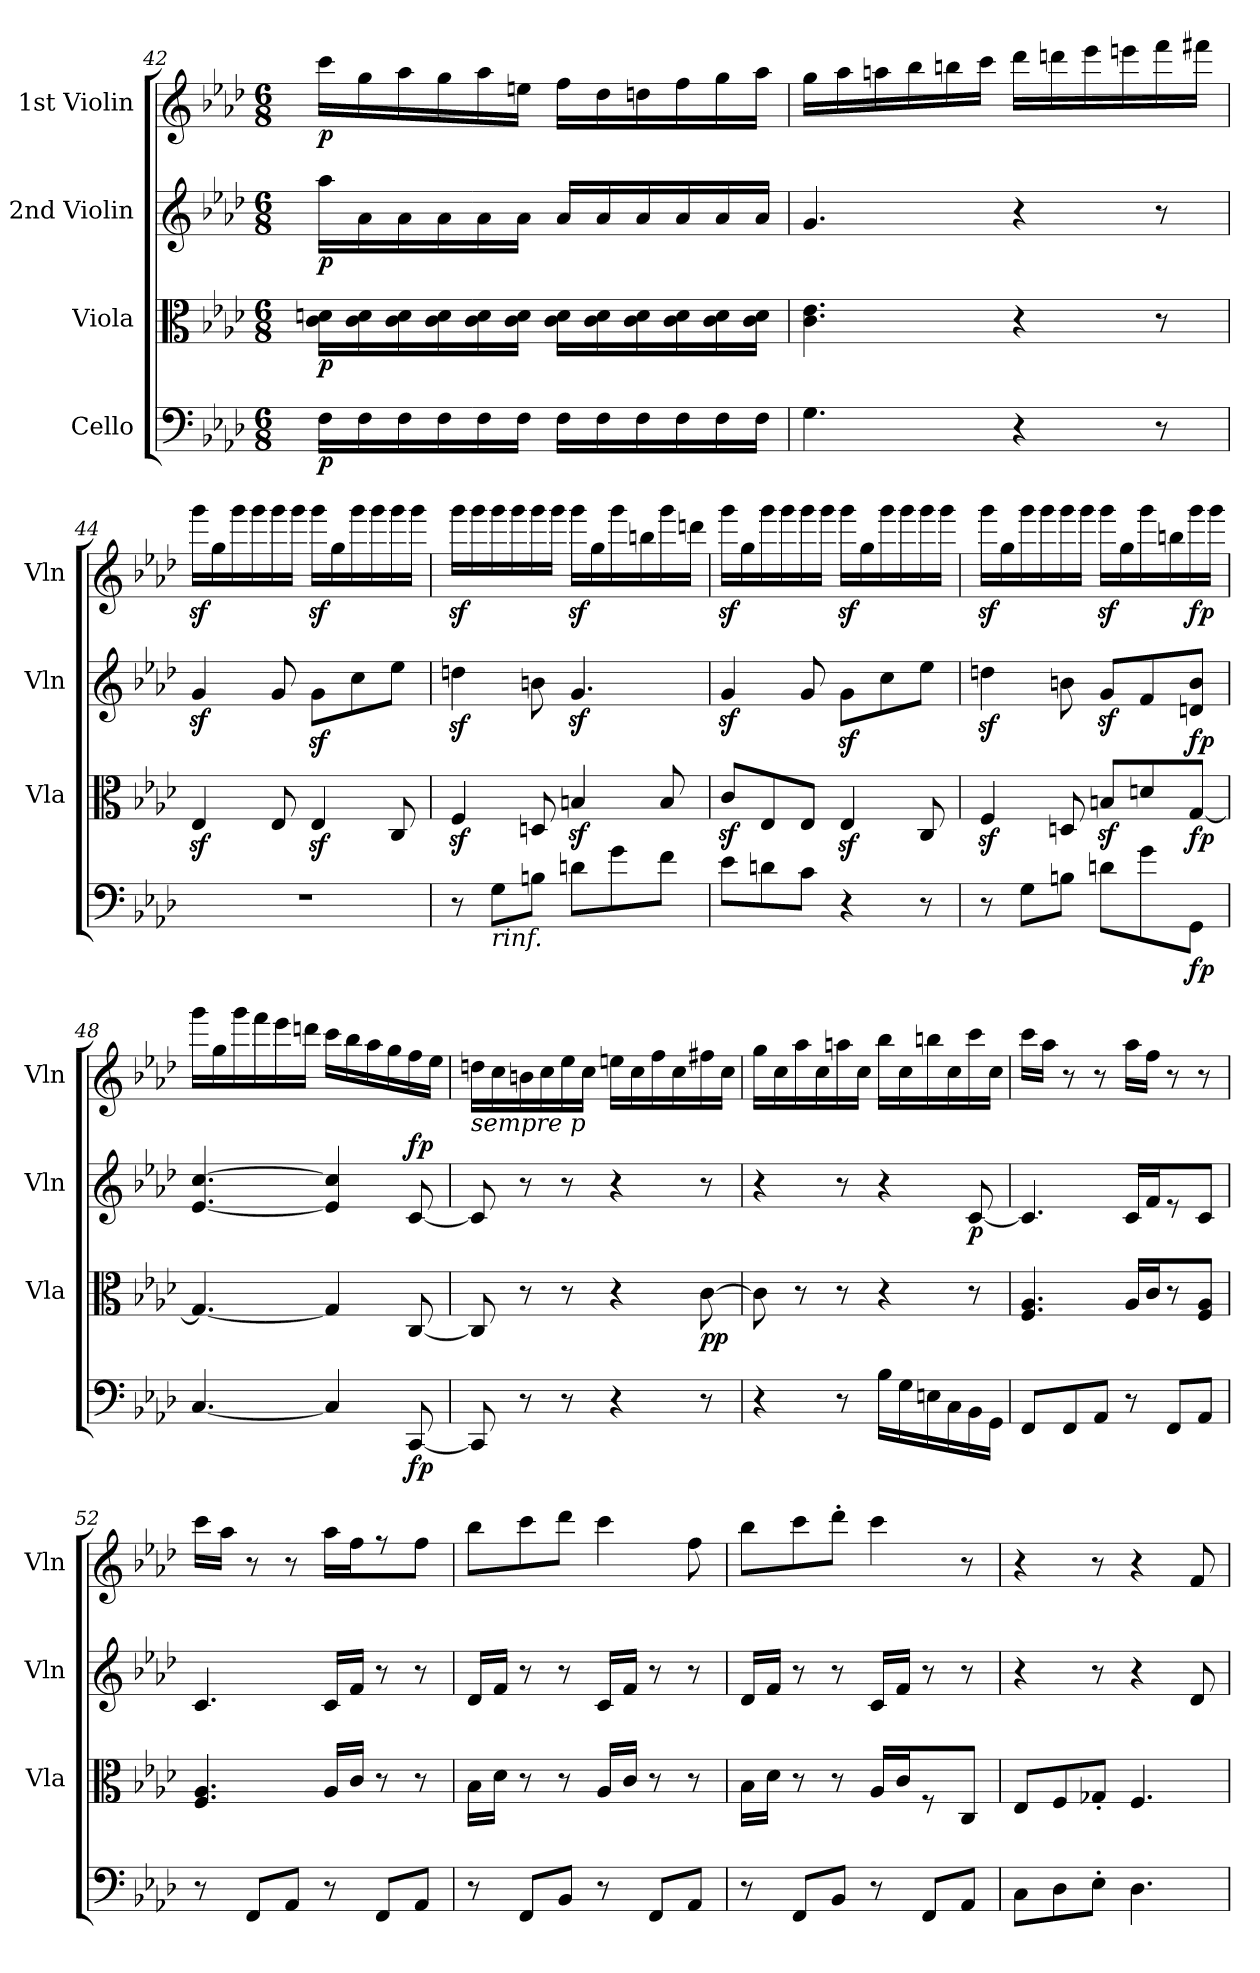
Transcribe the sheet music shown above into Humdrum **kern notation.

**kern	**dynam	**kern	**dynam	**kern	**dynam	**kern	**dynam
*part4	*part4	*part3	*part3	*part2	*part2	*part1	*part1
*staff4	*staff4	*staff3	*staff3	*staff2	*staff2	*staff1	*staff1
*I"Cello	*	*I"Viola	*	*I"2nd Violin	*	*I"1st Violin	*
*	*	*I'Vla	*	*I'Vln	*	*I'Vln	*
!!LO:LB:g=z
*clefF4	*	*clefC3	*	*clefG2	*	*clefG2	*
*k[b-e-a-d-]	*	*k[b-e-a-d-]	*	*k[b-e-a-d-]	*	*k[b-e-a-d-]	*
*M6/8	*	*M6/8	*	*M6/8	*	*M6/8	*
=42	=42	=42	=42	=42	=42	=42	=42
!	!LO:DY:b	!	!LO:DY:b	!	!LO:DY:b	!	!LO:DY:b
16F\LL	p	16c\ 16dn\LL	p	16aa-\LL	p	16ccc\LL	p
16F\	.	16c\ 16d\	.	16a-\	.	16gg\	.
16F\	.	16c\ 16d\	.	16a-\	.	16aa-\	.
16F\	.	16c\ 16d\	.	16a-\	.	16gg\	.
16F\	.	16c\ 16d\	.	16a-\	.	16aa-\	.
16F\JJ	.	16c\ 16d\JJ	.	16a-\JJ	.	16een\JJ	.
16F\LL	.	16c\ 16d\LL	.	16a-/LL	.	16ff\LL	.
16F\	.	16c\ 16d\	.	16a-/	.	16dd-\	.
16F\	.	16c\ 16d\	.	16a-/	.	16ddn\	.
16F\	.	16c\ 16d\	.	16a-/	.	16ff\	.
16F\	.	16c\ 16d\	.	16a-/	.	16gg\	.
16F\JJ	.	16c\ 16d\JJ	.	16a-/JJ	.	16aa-\JJ	.
!!LO:PB:g=z
=43	=43	=43	=43	=43	=43	=43	=43
4.G\	.	4.c\ 4.e-\	.	4.g/	.	16gg\LL	.
.	.	.	.	.	.	16aa-\	.
.	.	.	.	.	.	16aan\	.
.	.	.	.	.	.	16bb-\	.
.	.	.	.	.	.	16bbn\	.
.	.	.	.	.	.	16ccc\JJ	.
4r	.	4r	.	4r	.	16ddd-\LL	.
.	.	.	.	.	.	16dddn\	.
.	.	.	.	.	.	16eee-\	.
.	.	.	.	.	.	16eeen\	.
8r	.	8r	.	8r	.	16fff\	.
.	.	.	.	.	.	16fff#X\JJ	.
=44	=44	=44	=44	=44	=44	=44	=44
2.r	.	4E-z</	.	4gz</	.	16gggz<\LL	.
.	.	.	.	.	.	16gg\	.
.	.	.	.	.	.	16ggg\	.
.	.	.	.	.	.	16ggg\	.
.	.	8E-/	.	8g/	.	16ggg\	.
.	.	.	.	.	.	16ggg\JJ	.
.	.	4E-z</	.	8gz<\L	.	16gggz<\LL	.
.	.	.	.	.	.	16gg\	.
.	.	.	.	8cc\	.	16ggg\	.
.	.	.	.	.	.	16ggg\	.
.	.	8C/	.	8ee-\J	.	16ggg\	.
.	.	.	.	.	.	16ggg\JJ	.
!!LO:LB:g=z
=45	=45	=45	=45	=45	=45	=45	=45
8r	.	4Fz</	.	4ddnz<\	.	16gggz<\LL	.
.	.	.	.	.	.	16ggg\	.
!LO:TX:b:i:t=rinf.	!	!	!	!	!	!	!
8G\L	.	.	.	.	.	16ggg\	.
.	.	.	.	.	.	16ggg\	.
8Bn\J	.	8Dn/	.	8bn\	.	16ggg\	.
.	.	.	.	.	.	16ggg\JJ	.
8dn\L	.	4Bnz</	.	4.gz</	.	16gggz<\LL	.
.	.	.	.	.	.	16gg\	.
8g\	.	.	.	.	.	16ggg\	.
.	.	.	.	.	.	16bbn\	.
8f\J	.	8B/	.	.	.	16ggg\	.
.	.	.	.	.	.	16dddn\JJ	.
!!LO:LB:g=z
=46	=46	=46	=46	=46	=46	=46	=46
8e-\L	.	8cz</L	.	4gz</	.	16gggz<\LL	.
.	.	.	.	.	.	16gg\	.
8dn\	.	8E-/	.	.	.	16ggg\	.
.	.	.	.	.	.	16ggg\	.
8c\J	.	8E-/J	.	8g/	.	16ggg\	.
.	.	.	.	.	.	16ggg\JJ	.
4r	.	4E-z</	.	8gz<\L	.	16gggz<\LL	.
.	.	.	.	.	.	16gg\	.
.	.	.	.	8cc\	.	16ggg\	.
.	.	.	.	.	.	16ggg\	.
8r	.	8C/	.	8ee-\J	.	16ggg\	.
.	.	.	.	.	.	16ggg\JJ	.
=47	=47	=47	=47	=47	=47	=47	=47
8r	.	4Fz</	.	4ddnz<\	.	16gggz<\LL	.
.	.	.	.	.	.	16gg\	.
8G\L	.	.	.	.	.	16ggg\	.
.	.	.	.	.	.	16ggg\	.
8Bn\J	.	8Dn/	.	8bn\	.	16ggg\	.
.	.	.	.	.	.	16ggg\JJ	.
8dn\L	.	8Bnz</L	.	8gz</L	.	16gggz<\LL	.
.	.	.	.	.	.	16gg\	.
8g\	.	8dn/	.	8f/	.	16ggg\	.
.	.	.	.	.	.	16bbn\	.
!	!LO:DY:b	!	!LO:DY:b	!	!LO:DY:b	!	!LO:DY:b
8GG\J	fp	[8G/J	fp	8dn/ 8b/J	fp	16ggg\	fp
.	.	.	.	.	.	16ggg\JJ	.
!!LO:PB:g=z
=48	=48	=48	=48	=48	=48	=48	=48
[4.C/	.	4.G/_	.	[4.e-/ [4.cc/	.	16ggg\LL	.
.	.	.	.	.	.	16gg\	.
.	.	.	.	.	.	16ggg\	.
.	.	.	.	.	.	16fff\	.
.	.	.	.	.	.	16eee-\	.
.	.	.	.	.	.	16dddn\JJ	.
4C/]	.	4G/]	.	4e-/] 4cc/]	.	16ccc\LL	.
.	.	.	.	.	.	16bb-\	.
.	.	.	.	.	.	16aa-\	.
.	.	.	.	.	.	16gg\	.
!	!LO:DY:b	!	!LO:DY:b	!	!	!	!
!	!	!	!LO:DY:n=1:a	!	!LO:DY:a	!	!
[8CC/	fp	[8C/	fp fp	[8c/	fp	16ff\	.
.	.	.	.	.	.	16ee-\JJ	.
!!LO:LB:g=z
=49	=49	=49	=49	=49	=49	=49	=49
!	!	!	!	!	!	!LO:TX:b:i:t=sempre p	!
8CC/]	.	8C/]	.	8c/]	.	16ddn\LL	.
.	.	.	.	.	.	16cc\	.
8r	.	8r	.	8r	.	16bn\	.
.	.	.	.	.	.	16cc\	.
8r	.	8r	.	8r	.	16ee-\	.
.	.	.	.	.	.	16cc\JJ	.
4r	.	4r	.	4r	.	16een\LL	.
.	.	.	.	.	.	16cc\	.
.	.	.	.	.	.	16ff\	.
.	.	.	.	.	.	16cc\	.
!	!	!	!LO:DY:b	!	!	!	!
8r	.	[8c\	pp	8r	.	16ff#X\	.
.	.	.	.	.	.	16cc\JJ	.
=50	=50	=50	=50	=50	=50	=50	=50
4r	.	8c\]	.	4r	.	16gg\LL	.
.	.	.	.	.	.	16cc\	.
.	.	8r	.	.	.	16aa-\	.
.	.	.	.	.	.	16cc\	.
8r	.	8r	.	8r	.	16aan\	.
.	.	.	.	.	.	16cc\JJ	.
16B-\LL	.	4r	.	4r	.	16bb-\LL	.
16G\	.	.	.	.	.	16cc\	.
16En\	.	.	.	.	.	16bbn\	.
16C\	.	.	.	.	.	16cc\	.
!	!	!	!	!	!LO:DY:b	!	!
16BB-\	.	8r	.	[8c/	p	16ccc\	.
16GG\JJ	.	.	.	.	.	16cc\JJ	.
=51	=51	=51	=51	=51	=51	=51	=51
8FF/L	.	4.F/ 4.A-/	.	4.c/]	.	16ccc\LL	.
.	.	.	.	.	.	16aa-\JJ	.
8FF/	.	.	.	.	.	8r	.
8AA-/J	.	.	.	.	.	8r	.
8r	.	16A-/LL	.	16c/LL	.	16aa-\LL	.
.	.	16c/J	.	16f/J	.	16ff\JJ	.
8FF/L	.	8r	.	8r	.	8r	.
8AA-/J	.	8F/ 8A-/J	.	8c/J	.	8r	.
!!LO:LB:g=z
=52	=52	=52	=52	=52	=52	=52	=52
8r	.	4.F/ 4.A-/	.	4.c/	.	16ccc\LL	.
.	.	.	.	.	.	16aa-\JJ	.
8FF/L	.	.	.	.	.	8r	.
8AA-/J	.	.	.	.	.	8r	.
8r	.	16A-/LL	.	16c/LL	.	16aa-\LL	.
.	.	16c/JJ	.	16f/JJ	.	16ff\J	.
8FF/L	.	8r	.	8r	.	8r	.
8AA-/J	.	8r	.	8r	.	8ff\J	.
!!LO:PB:g=z
=53	=53	=53	=53	=53	=53	=53	=53
8r	.	16B-\LL	.	16d-/LL	.	8bb-\L	.
.	.	16d-\JJ	.	16f/JJ	.	.	.
8FF/L	.	8r	.	8r	.	8ccc\	.
8BB-/J	.	8r	.	8r	.	8ddd-\J	.
8r	.	16A-/LL	.	16c/LL	.	4ccc\	.
.	.	16c/JJ	.	16f/JJ	.	.	.
8FF/L	.	8r	.	8r	.	.	.
8AA-/J	.	8r	.	8r	.	8ff\	.
=54	=54	=54	=54	=54	=54	=54	=54
8r	.	16B-\LL	.	16d-/LL	.	8bb-\L	.
.	.	16d-\JJ	.	16f/JJ	.	.	.
8FF/L	.	8r	.	8r	.	8ccc\	.
8BB-/J	.	8r	.	8r	.	8ddd-'\J	.
8r	.	16A-/LL	.	16c/LL	.	4ccc\	.
.	.	16c/J	.	16f/JJ	.	.	.
8FF/L	.	8r	.	8r	.	.	.
8AA-/J	.	8C/J	.	8r	.	8r	.
=55	=55	=55	=55	=55	=55	=55	=55
8C\L	.	8E-/L	.	4r	.	4r	.
8D-\	.	8F/	.	.	.	.	.
8E-'\J	.	8G-X'/J	.	8r	.	8r	.
4.D-\	.	4.F/	.	4r	.	4r	.
.	.	.	.	8d-/	.	8f/	.
=	=	=	=	=	=	=	=
*-	*-	*-	*-	*-	*-	*-	*-
